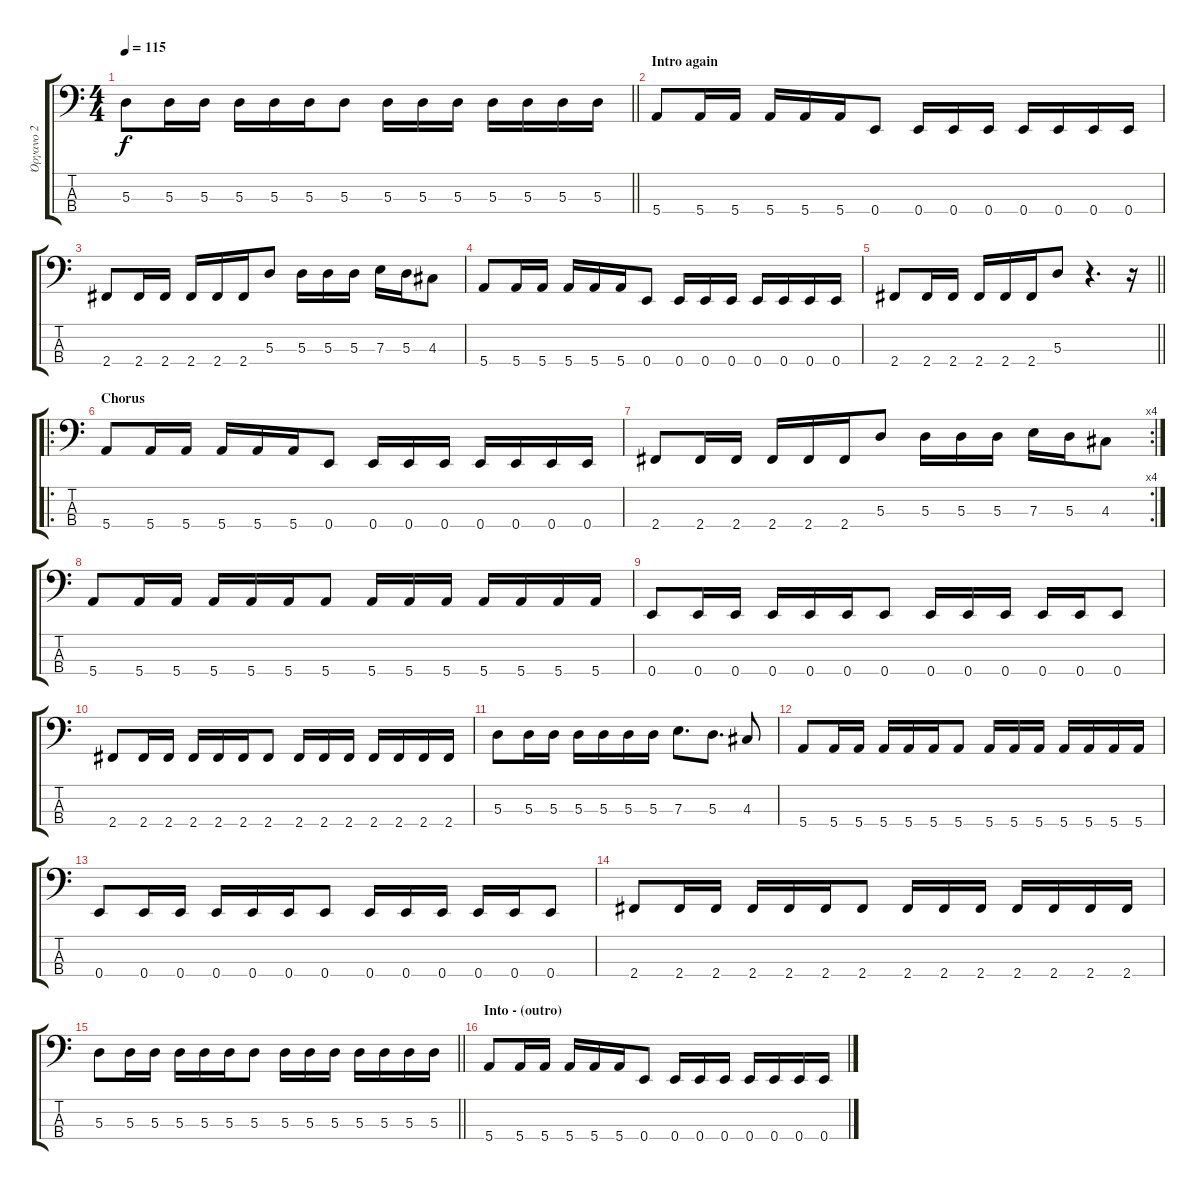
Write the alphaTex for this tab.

\track ("Όργανο 2" "Όργανο 2") {instrument slapbass2}
\staff {score tabs}
\tuning (G2 D2 A1 E1) {hide}
\ts (4 4)
\tempo 115
\clef f4
\barLineRight lightlight
\ks c
5.3.8{dy f} 5.3.16 5.3.16 5.3.16 5.3.16 5.3.16 5.3.8 5.3.16 5.3.16 5.3.16 5.3.16 5.3.16 5.3.16 5.3.16 |
\section ("" "Intro again")
5.4.8 5.4.16 5.4.16 5.4.16 5.4.16 5.4.16 0.4.8 0.4.16 0.4.16 0.4.16 0.4.16 0.4.16 0.4.16 0.4.16 |
2.4.8 2.4.16 2.4.16 2.4.16 2.4.16 2.4.16 5.3.8 5.3.16 5.3.16 5.3.16 7.3.16 5.3.16 4.3.8 |
5.4.8 5.4.16 5.4.16 5.4.16 5.4.16 5.4.16 0.4.8 0.4.16 0.4.16 0.4.16 0.4.16 0.4.16 0.4.16 0.4.16 |
\barLineRight lightlight
2.4.8 2.4.16 2.4.16 2.4.16 2.4.16 2.4.16 5.3.8 r.4{d} r.16 |
\ro
\section ("" "Chorus")
5.4.8 5.4.16 5.4.16 5.4.16 5.4.16 5.4.16 0.4.8 0.4.16 0.4.16 0.4.16 0.4.16 0.4.16 0.4.16 0.4.16 |
\rc 4
2.4.8 2.4.16 2.4.16 2.4.16 2.4.16 2.4.16 5.3.8 5.3.16 5.3.16 5.3.16 7.3.16 5.3.16 4.3.8 |
5.4.8 5.4.16 5.4.16 5.4.16 5.4.16 5.4.16 5.4.8 5.4.16 5.4.16 5.4.16 5.4.16 5.4.16 5.4.16 5.4.16 |
0.4.8 0.4.16 0.4.16 0.4.16 0.4.16 0.4.16 0.4.8 0.4.16 0.4.16 0.4.16 0.4.16 0.4.16 0.4.8 |
2.4.8 2.4.16 2.4.16 2.4.16 2.4.16 2.4.16 2.4.8 2.4.16 2.4.16 2.4.16 2.4.16 2.4.16 2.4.16 2.4.16 |
5.3.8 5.3.16 5.3.16 5.3.16 5.3.16 5.3.16 5.3.16 7.3.8{d} 5.3.8{d} 4.3.8 |
5.4.8 5.4.16 5.4.16 5.4.16 5.4.16 5.4.16 5.4.8 5.4.16 5.4.16 5.4.16 5.4.16 5.4.16 5.4.16 5.4.16 |
0.4.8 0.4.16 0.4.16 0.4.16 0.4.16 0.4.16 0.4.8 0.4.16 0.4.16 0.4.16 0.4.16 0.4.16 0.4.8 |
2.4.8 2.4.16 2.4.16 2.4.16 2.4.16 2.4.16 2.4.8 2.4.16 2.4.16 2.4.16 2.4.16 2.4.16 2.4.16 2.4.16 |
\barLineRight lightlight
5.3.8 5.3.16 5.3.16 5.3.16 5.3.16 5.3.16 5.3.8 5.3.16 5.3.16 5.3.16 5.3.16 5.3.16 5.3.16 5.3.16 |
\section ("" "Into - (outro)")
5.4.8 5.4.16 5.4.16 5.4.16 5.4.16 5.4.16 0.4.8 0.4.16 0.4.16 0.4.16 0.4.16 0.4.16 0.4.16 0.4.16
